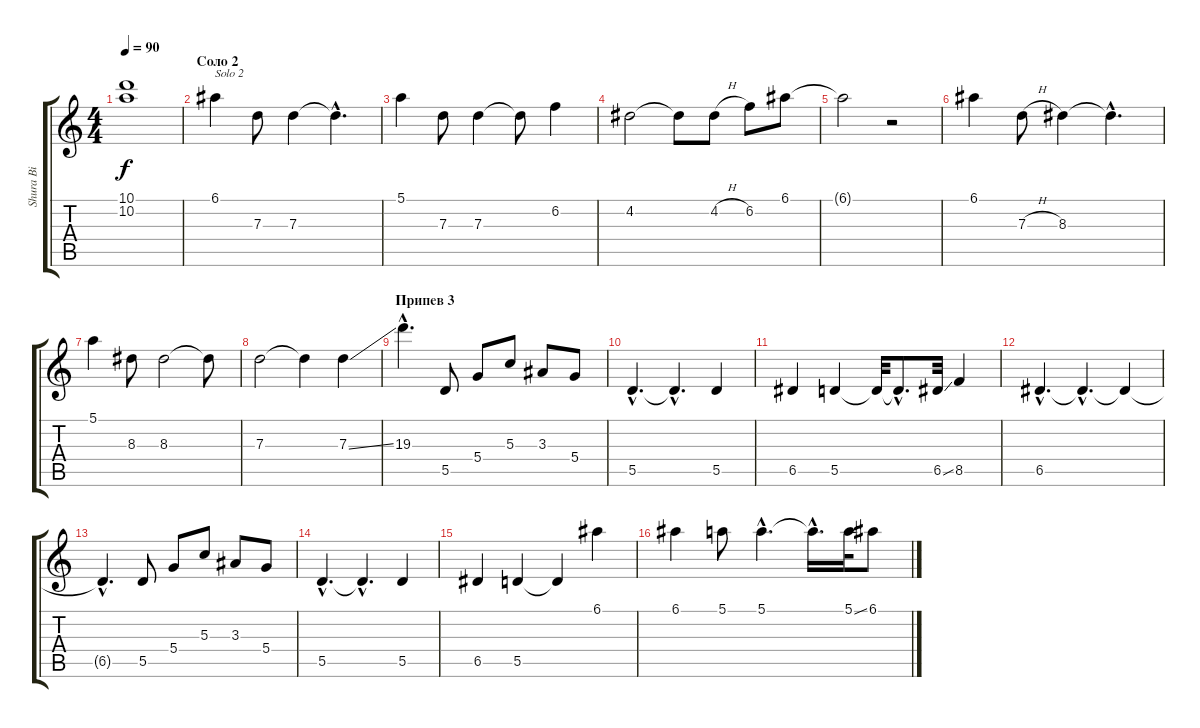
\track ("Shura Bi" "Shura Bi") {instrument overdrivenguitar}
\staff {score tabs}
\tuning (E4 B3 G3 D3 A2 E2) {hide}
\ts (4 4)
\tempo 90
\clef g2
\ks c
(10.1{t} 10.2{t}).1{dy f} |
\section ("" "Соло 2")
6.1.4{txt "Solo 2"} 7.3.8 7.3.4 7.3{hac t}.4{d} |
5.1.4 7.3.8 7.3.4 7.3{t}.8 6.2.4 |
4.2.2 4.2{t}.8 4.2{h}.8 6.2.8 6.1.8 |
6.1{t}.2 r.2 |
6.1.4 7.3{h}.8 8.3.4 8.3{hac t}.4{d} |
5.1.4 8.3.8 8.3.2 8.3{t}.8 |
7.3.2 7.3{t}.4 7.3{ss}.4 |
\section ("" "Припев 3")
19.3{hac}.4{d} 5.5.8{volume 16} 5.4.8 5.3.8 3.3.8 5.4.8 |
5.5{hac}.4{d} 5.5{hac t}.4{d} 5.5.4 |
6.5.4 5.5.4 5.5{t}.32 5.5{hac t}.8{d} 6.5{ss}.32 8.5.4 |
6.5{hac}.4{d} 6.5{hac t}.4{d} 6.5{t}.4 |
6.5{hac t}.4{d} 5.5.8 5.4.8 5.3.8 3.3.8 5.4.8 |
5.5{hac}.4{d} 5.5{hac t}.4{d} 5.5.4 |
6.5.4 5.5.4 5.5{t}.4 6.1.4 |
6.1.4 5.1.8 5.1{hac}.4{d} 5.1{hac t}.16{d} 5.1{ss}.32 6.1.8
